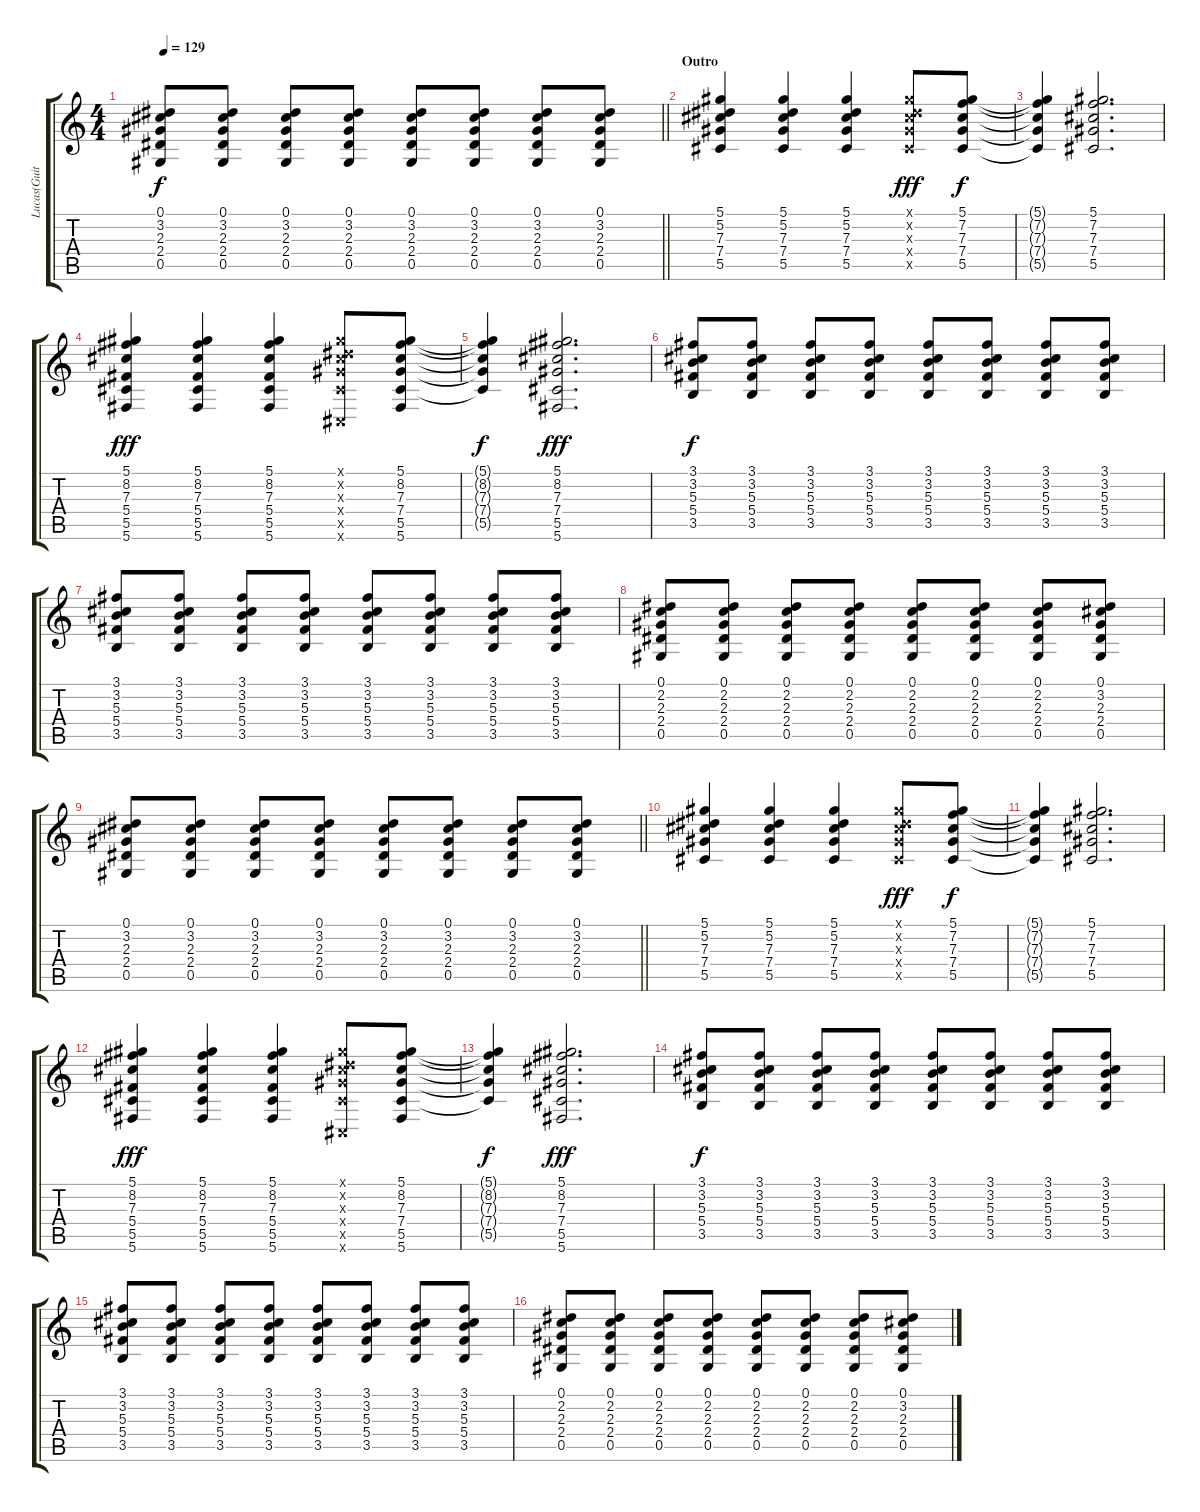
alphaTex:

\track ("Lucas(Guitarra)" "Lucas(Guit") {instrument acousticguitarsteel}
\staff {score tabs}
\tuning (Eb4 Bb3 Gb3 Db3 Ab2 Db2) {hide}
\ts (4 4)
\tempo 129
\clef g2
\barLineRight lightlight
\ks c
(0.1 3.2 2.3 2.4 0.5).8{dy f} (0.1 3.2 2.3 2.4 0.5).8 (0.1 3.2 2.3 2.4 0.5).8 (0.1 3.2 2.3 2.4 0.5).8 (0.1 3.2 2.3 2.4 0.5).8 (0.1 3.2 2.3 2.4 0.5).8 (0.1 3.2 2.3 2.4 0.5).8 (0.1 3.2 2.3 2.4 0.5).8 |
\section ("" "Outro")
(5.1 5.2 7.3 7.4 5.5).4 (5.1 5.2 7.3 7.4 5.5).4 (5.1 5.2 7.3 7.4 5.5).4 (5.1{x} 5.2{x} 7.3{x} 7.4{x} 5.5{x}).8{dy fff} (5.1 7.2 7.3 7.4 5.5).8{dy f} |
(5.1{t} 7.2{t} 7.3{t} 7.4{t} 5.5{t}).4 (5.1 7.2 7.3 7.4 5.5).2{d} |
(5.1 8.2 7.3 5.4 5.5 5.6).4{dy fff} (5.1 8.2 7.3 5.4 5.5 5.6).4 (5.1 8.2 7.3 5.4 5.5 5.6).4 (5.1{x} 5.2{x} 7.3{x} 7.4{x} 5.5{x} 0.6{x}).8 (5.1 8.2 7.3 7.4 5.5 5.6).8 |
(5.1{t} 8.2{t} 7.3{t} 7.4{t} 5.5{t}).4{dy f} (5.1 8.2 7.3 7.4 5.5 5.6).2{d dy fff} |
(3.1 3.2 5.3 5.4 3.5).8{dy f} (3.1 3.2 5.3 5.4 3.5).8 (3.1 3.2 5.3 5.4 3.5).8 (3.1 3.2 5.3 5.4 3.5).8 (3.1 3.2 5.3 5.4 3.5).8 (3.1 3.2 5.3 5.4 3.5).8 (3.1 3.2 5.3 5.4 3.5).8 (3.1 3.2 5.3 5.4 3.5).8 |
(3.1 3.2 5.3 5.4 3.5).8 (3.1 3.2 5.3 5.4 3.5).8 (3.1 3.2 5.3 5.4 3.5).8 (3.1 3.2 5.3 5.4 3.5).8 (3.1 3.2 5.3 5.4 3.5).8 (3.1 3.2 5.3 5.4 3.5).8 (3.1 3.2 5.3 5.4 3.5).8 (3.1 3.2 5.3 5.4 3.5).8 |
(0.1 2.2 2.3 2.4 0.5).8 (0.1 2.2 2.3 2.4 0.5).8 (0.1 2.2 2.3 2.4 0.5).8 (0.1 2.2 2.3 2.4 0.5).8 (0.1 2.2 2.3 2.4 0.5).8 (0.1 2.2 2.3 2.4 0.5).8 (0.1 2.2 2.3 2.4 0.5).8 (0.1 3.2 2.3 2.4 0.5).8 |
\barLineRight lightlight
(0.1 3.2 2.3 2.4 0.5).8 (0.1 3.2 2.3 2.4 0.5).8 (0.1 3.2 2.3 2.4 0.5).8 (0.1 3.2 2.3 2.4 0.5).8 (0.1 3.2 2.3 2.4 0.5).8 (0.1 3.2 2.3 2.4 0.5).8 (0.1 3.2 2.3 2.4 0.5).8 (0.1 3.2 2.3 2.4 0.5).8 |
(5.1 5.2 7.3 7.4 5.5).4 (5.1 5.2 7.3 7.4 5.5).4 (5.1 5.2 7.3 7.4 5.5).4 (5.1{x} 5.2{x} 7.3{x} 7.4{x} 5.5{x}).8{dy fff} (5.1 7.2 7.3 7.4 5.5).8{dy f} |
(5.1{t} 7.2{t} 7.3{t} 7.4{t} 5.5{t}).4 (5.1 7.2 7.3 7.4 5.5).2{d} |
(5.1 8.2 7.3 5.4 5.5 5.6).4{dy fff} (5.1 8.2 7.3 5.4 5.5 5.6).4 (5.1 8.2 7.3 5.4 5.5 5.6).4 (5.1{x} 5.2{x} 7.3{x} 7.4{x} 5.5{x} 0.6{x}).8 (5.1 8.2 7.3 7.4 5.5 5.6).8 |
(5.1{t} 8.2{t} 7.3{t} 7.4{t} 5.5{t}).4{dy f} (5.1 8.2 7.3 7.4 5.5 5.6).2{d dy fff} |
(3.1 3.2 5.3 5.4 3.5).8{dy f} (3.1 3.2 5.3 5.4 3.5).8 (3.1 3.2 5.3 5.4 3.5).8 (3.1 3.2 5.3 5.4 3.5).8 (3.1 3.2 5.3 5.4 3.5).8 (3.1 3.2 5.3 5.4 3.5).8 (3.1 3.2 5.3 5.4 3.5).8 (3.1 3.2 5.3 5.4 3.5).8 |
(3.1 3.2 5.3 5.4 3.5).8 (3.1 3.2 5.3 5.4 3.5).8 (3.1 3.2 5.3 5.4 3.5).8 (3.1 3.2 5.3 5.4 3.5).8 (3.1 3.2 5.3 5.4 3.5).8 (3.1 3.2 5.3 5.4 3.5).8 (3.1 3.2 5.3 5.4 3.5).8 (3.1 3.2 5.3 5.4 3.5).8 |
(0.1 2.2 2.3 2.4 0.5).8 (0.1 2.2 2.3 2.4 0.5).8 (0.1 2.2 2.3 2.4 0.5).8 (0.1 2.2 2.3 2.4 0.5).8 (0.1 2.2 2.3 2.4 0.5).8 (0.1 2.2 2.3 2.4 0.5).8 (0.1 2.2 2.3 2.4 0.5).8 (0.1 3.2 2.3 2.4 0.5).8
